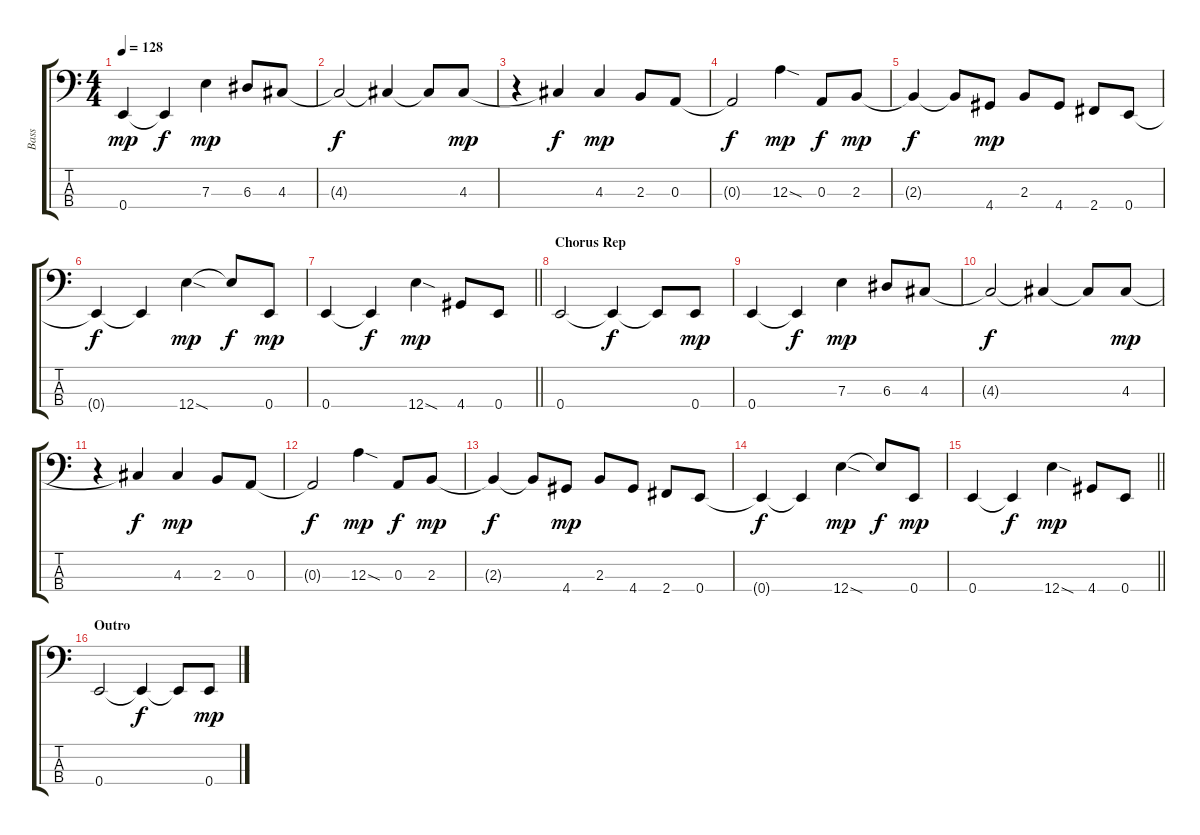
\track ("Bass" "Bass") {instrument electricbassfinger}
\staff {score tabs}
\tuning (G2 D2 A1 E1) {hide}
\ts (4 4)
\tempo 128
\clef f4
\ks c
0.4.4{dy mp} 0.4{t}.4{dy f} 7.3.4{dy mp} 6.3.8 4.3.8 |
4.3{t}.2{dy f} 4.3{t}.4 4.3{t}.8 4.3.8{dy mp} |
r.4 4.3{t}.4{dy f} 4.3.4{dy mp} 2.3.8 0.3.8 |
0.3{t}.2{dy f} 12.3{sod}.4{dy mp} 0.3.8{dy f} 2.3.8{dy mp} |
2.3{t}.4{dy f} 2.3{t}.8 4.4.8{dy mp} 2.3.8 4.4.8 2.4.8 0.4.8 |
0.4{t}.4{dy f} 0.4{t}.4 12.4{sod}.4{dy mp} 12.4{t}.8{dy f} 0.4.8{dy mp} |
\barLineRight lightlight
0.4.4 0.4{t}.4{dy f} 12.4{sod}.4{dy mp} 4.4.8 0.4.8 |
\section ("" "Chorus Rep")
0.4.2 0.4{t}.4{dy f} 0.4{t}.8 0.4.8{dy mp} |
0.4.4 0.4{t}.4{dy f} 7.3.4{dy mp} 6.3.8 4.3.8 |
4.3{t}.2{dy f} 4.3{t}.4 4.3{t}.8 4.3.8{dy mp} |
r.4 4.3{t}.4{dy f} 4.3.4{dy mp} 2.3.8 0.3.8 |
0.3{t}.2{dy f} 12.3{sod}.4{dy mp} 0.3.8{dy f} 2.3.8{dy mp} |
2.3{t}.4{dy f} 2.3{t}.8 4.4.8{dy mp} 2.3.8 4.4.8 2.4.8 0.4.8 |
0.4{t}.4{dy f} 0.4{t}.4 12.4{sod}.4{dy mp} 12.4{t}.8{dy f} 0.4.8{dy mp} |
\barLineRight lightlight
0.4.4 0.4{t}.4{dy f} 12.4{sod}.4{dy mp} 4.4.8 0.4.8 |
\section ("" "Outro")
0.4.2 0.4{t}.4{dy f} 0.4{t}.8 0.4.8{dy mp}
